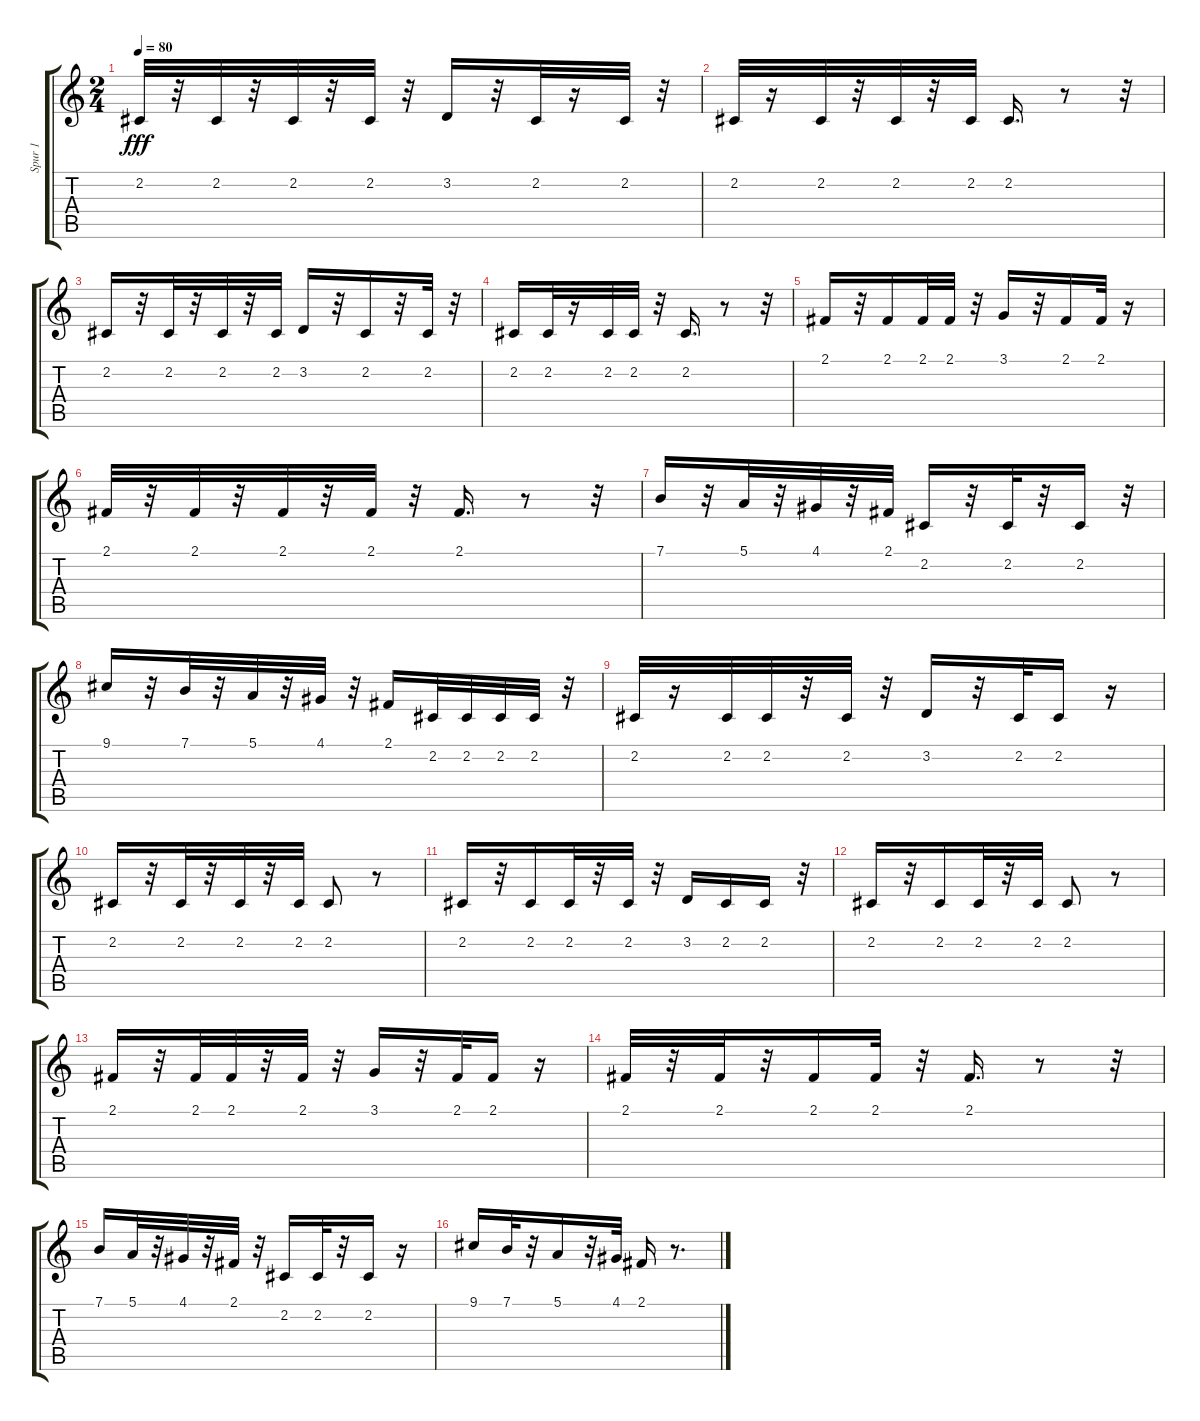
\track ("Spur 1" "Spur 1") {instrument clarinet}
\staff {score tabs}
\tuning (E4 B3 G3 D3 A2 E2) {hide}
\ts (2 4)
\tempo 80
\clef g2
\ks c
2.2.32{dy fff} r.32 2.2.32 r.32 2.2.32 r.32 2.2.32 r.32 3.2.16 r.32 2.2.32 r.16 2.2.32 r.32 |
2.2.32 r.16 2.2.32 r.32 2.2.32 r.32 2.2.32 2.2.16{d} r.8 r.32 |
2.2.16 r.32 2.2.32 r.32 2.2.32 r.32 2.2.32 3.2.16 r.32 2.2.16 r.32 2.2.32 r.32 |
2.2.16 2.2.32 r.16 2.2.32 2.2.32 r.32 2.2.16{d} r.8 r.32 |
2.1.16 r.32 2.1.16 2.1.32 2.1.32 r.32 3.1.16 r.32 2.1.16 2.1.32 r.16 |
2.1.32 r.32 2.1.32 r.32 2.1.32 r.32 2.1.32 r.32 2.1.16{d} r.8 r.32 |
7.1.16 r.32 5.1.32 r.32 4.1.32 r.32 2.1.32 2.2.16 r.32 2.2.32 r.32 2.2.16 r.32 |
9.1.16 r.32 7.1.32 r.32 5.1.32 r.32 4.1.32 r.32 2.1.16 2.2.32 2.2.32 2.2.32 2.2.32 r.32 |
2.2.32 r.16 2.2.32 2.2.32 r.32 2.2.32 r.32 3.2.16 r.32 2.2.32 2.2.16 r.16 |
2.2.16 r.32 2.2.32 r.32 2.2.32 r.32 2.2.32 2.2.8 r.8 |
2.2.16 r.32 2.2.16 2.2.32 r.32 2.2.32 r.32 3.2.16 2.2.16 2.2.16 r.32 |
2.2.16 r.32 2.2.16 2.2.32 r.32 2.2.32 2.2.8 r.8 |
2.1.16 r.32 2.1.32 2.1.32 r.32 2.1.32 r.32 3.1.16 r.32 2.1.32 2.1.16 r.16 |
2.1.32 r.32 2.1.32 r.32 2.1.16 2.1.32 r.32 2.1.16{d} r.8 r.32 |
7.1.16 5.1.32 r.32 4.1.32 r.32 2.1.32 r.32 2.2.16 2.2.32 r.32 2.2.16 r.16 |
9.1.16 7.1.32 r.32 5.1.16 r.32 4.1.32 2.1.16 r.8{d}
